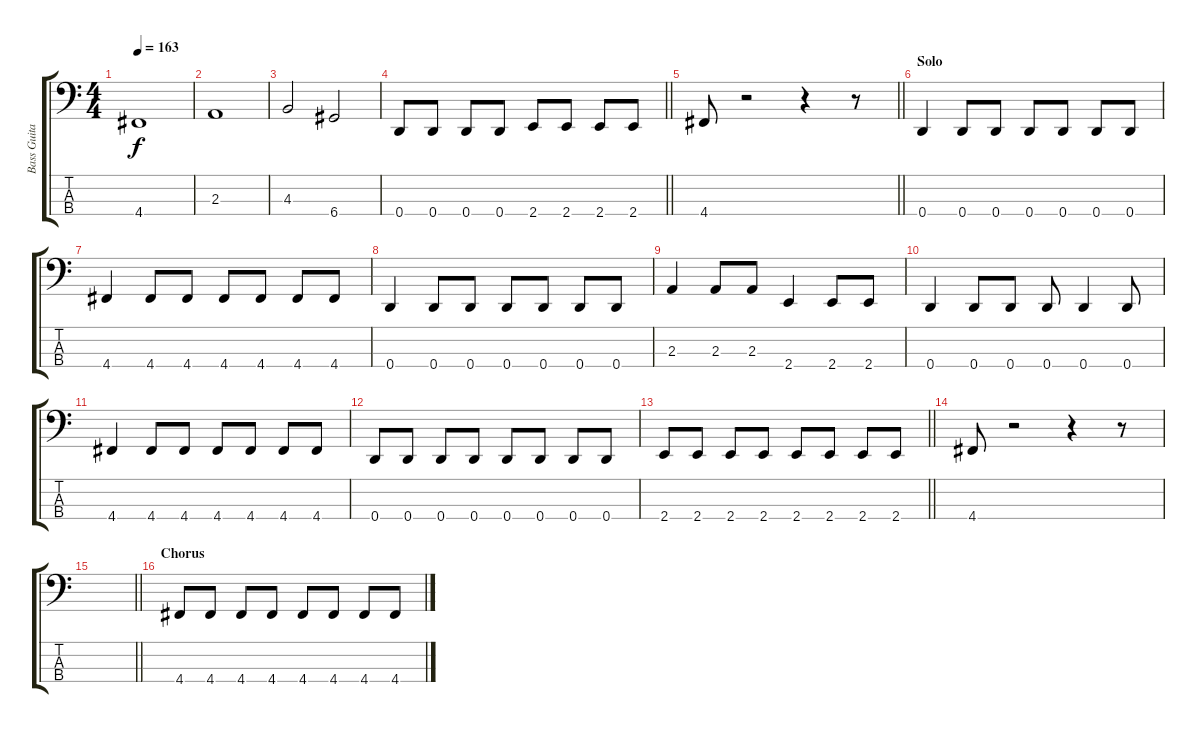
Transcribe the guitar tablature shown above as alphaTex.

\track ("Bass Guitar" "Bass Guita") {instrument electricbasspick}
\staff {score tabs}
\tuning (F2 C2 G1 D1) {hide}
\ts (4 4)
\tempo 163
\clef f4
\ks c
4.4.1{dy f} |
2.3.1 |
4.3.2 6.4.2 |
\barLineRight lightlight
0.4.8 0.4.8 0.4.8 0.4.8 2.4.8 2.4.8 2.4.8 2.4.8 |
\barLineRight lightlight
4.4.8 r.2 r.4 r.8 |
\section ("" "Solo")
0.4.4 0.4.8 0.4.8 0.4.8 0.4.8 0.4.8 0.4.8 |
4.4.4 4.4.8 4.4.8 4.4.8 4.4.8 4.4.8 4.4.8 |
0.4.4 0.4.8 0.4.8 0.4.8 0.4.8 0.4.8 0.4.8 |
2.3.4 2.3.8 2.3.8 2.4.4 2.4.8 2.4.8 |
0.4.4 0.4.8 0.4.8 0.4.8 0.4.4 0.4.8 |
4.4.4 4.4.8 4.4.8 4.4.8 4.4.8 4.4.8 4.4.8 |
0.4.8 0.4.8 0.4.8 0.4.8 0.4.8 0.4.8 0.4.8 0.4.8 |
\barLineRight lightlight
2.4.8 2.4.8 2.4.8 2.4.8 2.4.8 2.4.8 2.4.8 2.4.8 |
4.4.8 r.2 r.4 r.8 |
\barLineRight lightlight
|
\section ("" "Chorus")
4.4.8 4.4.8 4.4.8 4.4.8 4.4.8 4.4.8 4.4.8 4.4.8
